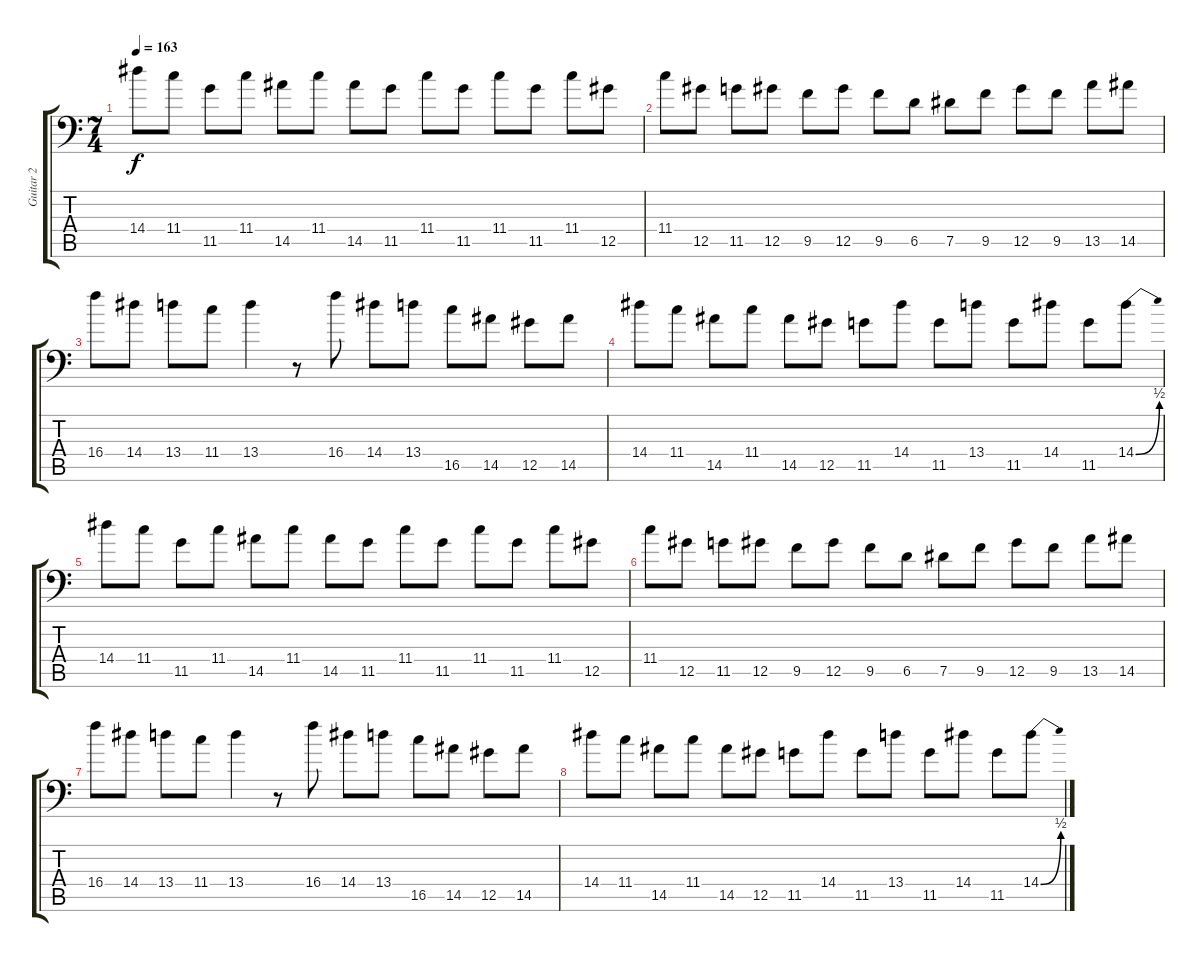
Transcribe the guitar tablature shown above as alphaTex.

\track ("Guitar 2" "Guitar 2") {instrument overdrivenguitar}
\staff {score tabs}
\tuning (Eb4 Bb3 Gb3 Db3 Ab2 Ab1) {hide}
\ts (7 4)
\tempo 163
\clef f4
\ks c
14.4.8{dy f} 11.4.8 11.5.8 11.4.8 14.5.8 11.4.8 14.5.8 11.5.8 11.4.8 11.5.8 11.4.8 11.5.8 11.4.8 12.5.8 |
11.4.8 12.5.8 11.5.8 12.5.8 9.5.8 12.5.8 9.5.8 6.5.8 7.5.8 9.5.8 12.5.8 9.5.8 13.5.8 14.5.8 |
16.4.8 14.4.8 13.4.8 11.4.8 13.4.4 r.8 16.4.8 14.4.8 13.4.8 16.5.8 14.5.8 12.5.8 14.5.8 |
14.4.8 11.4.8 14.5.8 11.4.8 14.5.8 12.5.8 11.5.8 14.4.8 11.5.8 13.4.8 11.5.8 14.4.8 11.5.8 14.4{be (bend 0 0 60 2)}.8 |
14.4.8 11.4.8 11.5.8 11.4.8 14.5.8 11.4.8 14.5.8 11.5.8 11.4.8 11.5.8 11.4.8 11.5.8 11.4.8 12.5.8 |
11.4.8 12.5.8 11.5.8 12.5.8 9.5.8 12.5.8 9.5.8 6.5.8 7.5.8 9.5.8 12.5.8 9.5.8 13.5.8 14.5.8 |
16.4.8 14.4.8 13.4.8 11.4.8 13.4.4 r.8 16.4.8 14.4.8 13.4.8 16.5.8 14.5.8 12.5.8 14.5.8 |
14.4.8 11.4.8 14.5.8 11.4.8 14.5.8 12.5.8 11.5.8 14.4.8 11.5.8 13.4.8 11.5.8 14.4.8 11.5.8 14.4{be (bend 0 0 60 2)}.8
